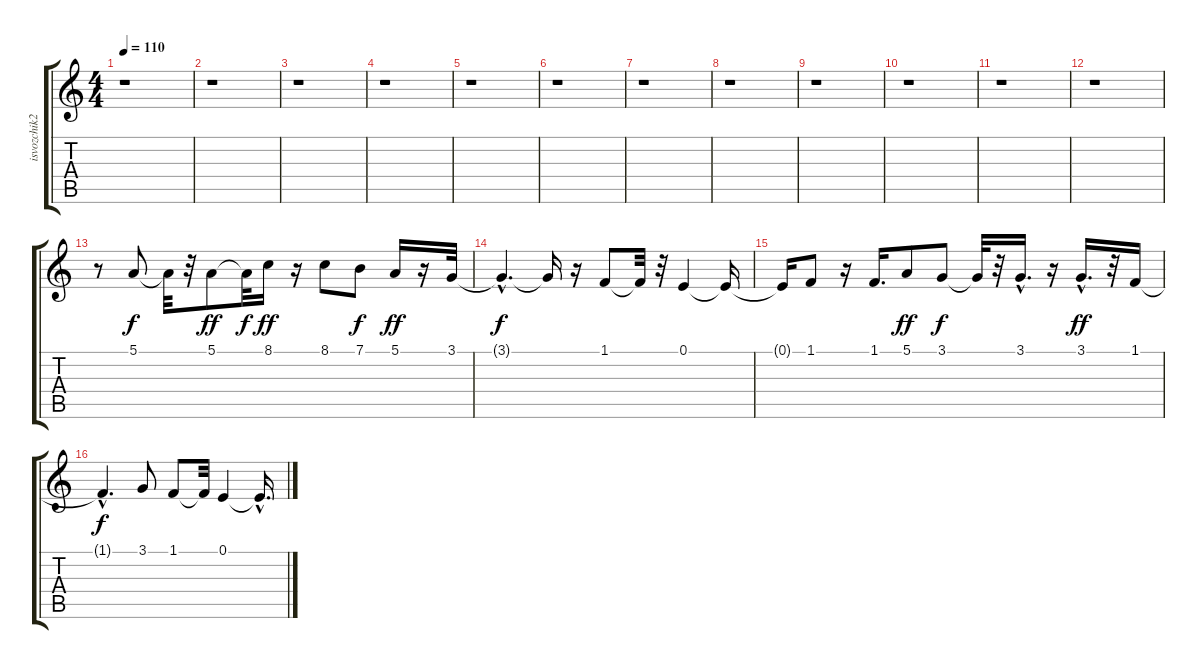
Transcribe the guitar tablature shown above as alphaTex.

\track ("isvozchik2" "isvozchik2") {instrument violin}
\staff {score tabs}
\tuning (E4 B3 G3 D3 A2 E2) {hide}
\ts (4 4)
\tempo 110
\clef g2
\ks c
r.1{dy f} |
r.1 |
r.1 |
r.1 |
r.1 |
r.1 |
r.1 |
r.1 |
r.1 |
r.1 |
r.1 |
r.1 |
r.8 5.1.8 5.1{t}.32 r.32 5.1.8{dy ff} 5.1{t}.32{dy f} 8.1.16{dy ff} r.16 8.1.8 7.1.8{dy f} 5.1.16{dy ff} r.16 3.1.32 |
3.1{hac t}.4{d dy f} 3.1{t}.16 r.16 1.1.8 1.1{t}.32 r.32 0.1.4 0.1{t}.16 |
0.1{t}.16 1.1.8 r.16 1.1.16{d} 5.1.8{dy ff} 3.1.8{dy f} 3.1{t}.32 r.32 3.1{hac}.16{d} r.16 3.1{hac}.16{d dy ff} r.32 1.1.16 |
1.1{hac t}.4{d dy f} 3.1.8 1.1.8 1.1{t}.32 0.1.4 0.1{hac t}.16{d}
